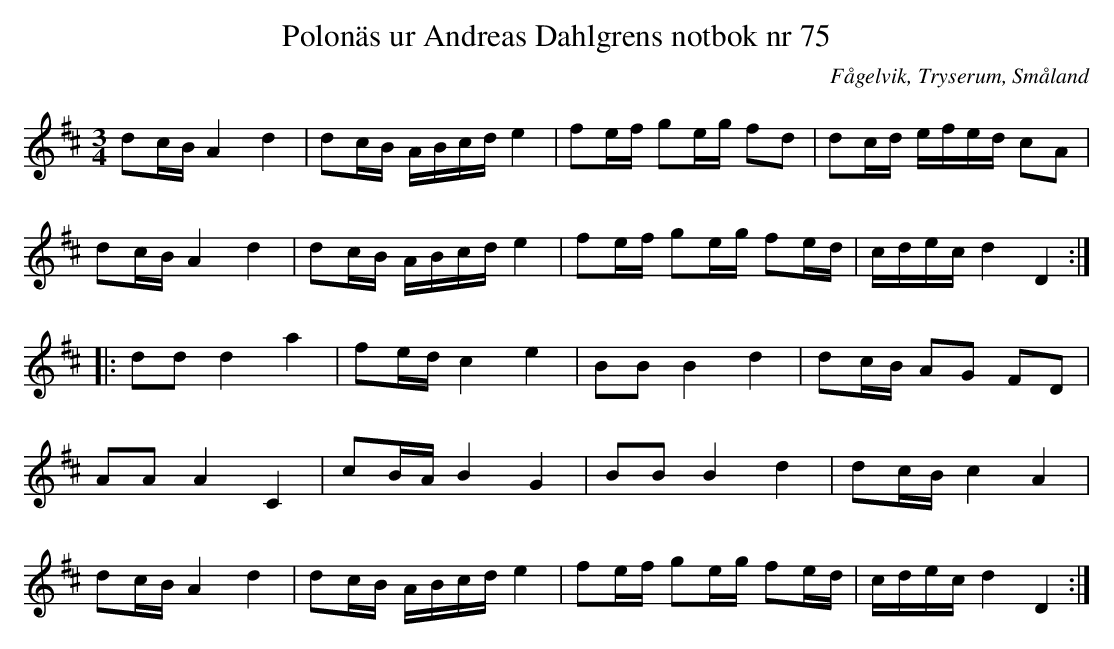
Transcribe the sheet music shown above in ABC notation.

X:1
T: Polonäs ur Andreas Dahlgrens notbok nr 75
O: Fågelvik, Tryserum, Småland
M: 3/4
L: 1/16
K: D
d2cB A4 d4 | d2cB ABcd e4 | f2ef g2eg f2d2 | d2cd efed c2A2 |
d2cB A4 d4 | d2cB ABcd e4 | f2ef g2eg f2ed | cdec d4 D4 ::
d2d2 d4 a4 | f2ed c4 e4 | B2B2 B4 d4 | d2cB A2G2 F2D2 |
A2A2 A4 C4 | c2BA B4 G4 | B2B2 B4 d4 | d2cB c4 A4 |
d2cB A4 d4 | d2cB ABcd e4 | f2ef g2eg f2ed | cdec d4 D4 :|
